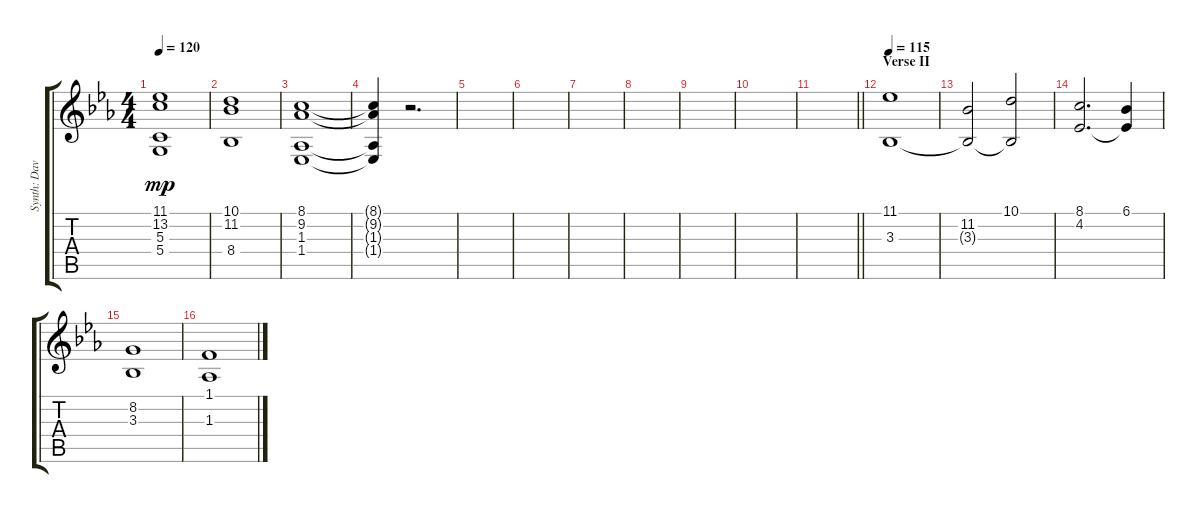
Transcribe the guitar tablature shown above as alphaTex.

\track ("Synth: David" "Synth: Dav") {instrument stringensemble1}
\staff {score tabs}
\tuning (E4 B3 G3 D3 A2 E2) {hide}
\ts (4 4)
\tempo 120
\clef g2
\ks eb
(11.1 13.2 5.3 5.4).1{dy mp} |
(10.1 11.2 8.4).1 |
(8.1 9.2 1.3 1.4).1 |
(8.1{t} 9.2{t} 1.3{t} 1.4{t}).4 r.2{d} |
|
|
|
|
|
|
\barLineRight lightlight
|
\section ("" "Verse II")
\tempo 115
(11.1 3.3).1 |
(11.2 3.3{t}).2 (10.1 3.3{t}).2 |
(8.1 4.2).2{d} (6.1 4.2{t}).4 |
(8.2 3.3).1 |
(1.1 1.3).1
